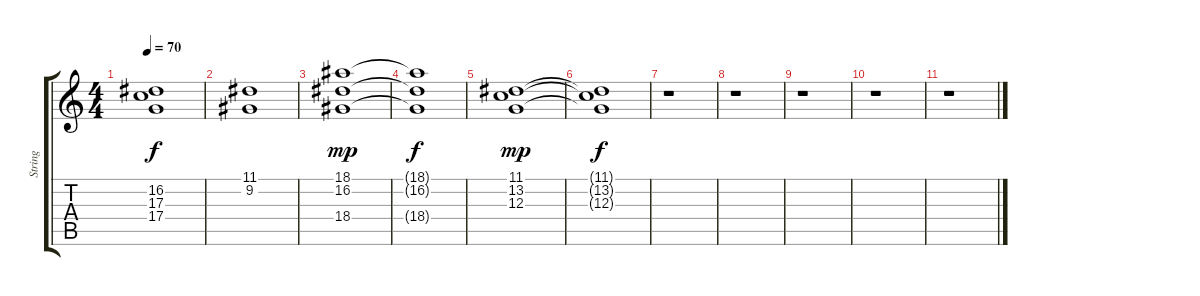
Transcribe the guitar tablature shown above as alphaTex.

\track ("String" "String") {instrument stringensemble1}
\staff {score tabs}
\tuning (E4 B3 G3 D3 A2 E2) {hide}
\ts (4 4)
\tempo 70
\clef g2
\ks c
(16.2{t} 17.3{t} 17.4{t}).1{dy f} |
(11.1 9.2).1 |
(18.1 16.2 18.4).1{dy mp} |
(18.1{t} 16.2{t} 18.4{t}).1{dy f} |
(11.1 13.2 12.3).1{dy mp} |
(11.1{t} 13.2{t} 12.3{t}).1{dy f} |
r.1 |
r.1 |
r.1 |
r.1 |
r.1
